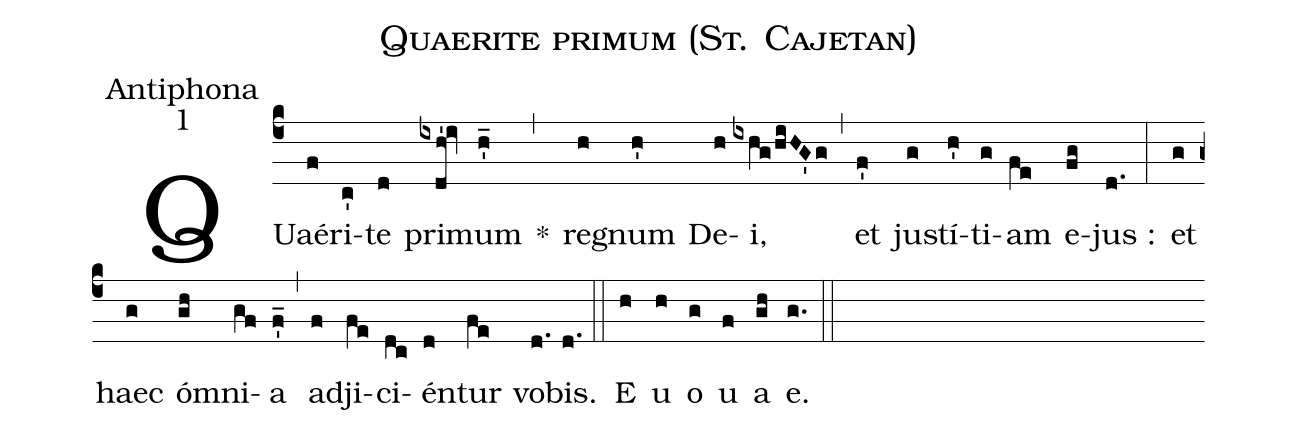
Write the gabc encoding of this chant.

name:Quaerite primum (St. Cajetan);
office-part:Antiphona;
mode:1;
%%
(c4) QUaé(f)ri(c')te(d) pri(ixdh'!iv)mum(h'_) *(,) re(h)gnum(h') De(h)i,(ixhg/hiHG'g) (,) et(f') ju(g)stí(h')ti(g)am(fe) e(fg)jus :(d.) (:) et(g) haec(g) ó(gh)mni(gf)a(f'_) (,) ad(f)ji(fe)ci(dc)én(d)tur(fe) vo(d.)bis.(d.) (::) <eu>E(h) u(h) o(g) u(f) a(gh) e.</eu>(g.) (::)
